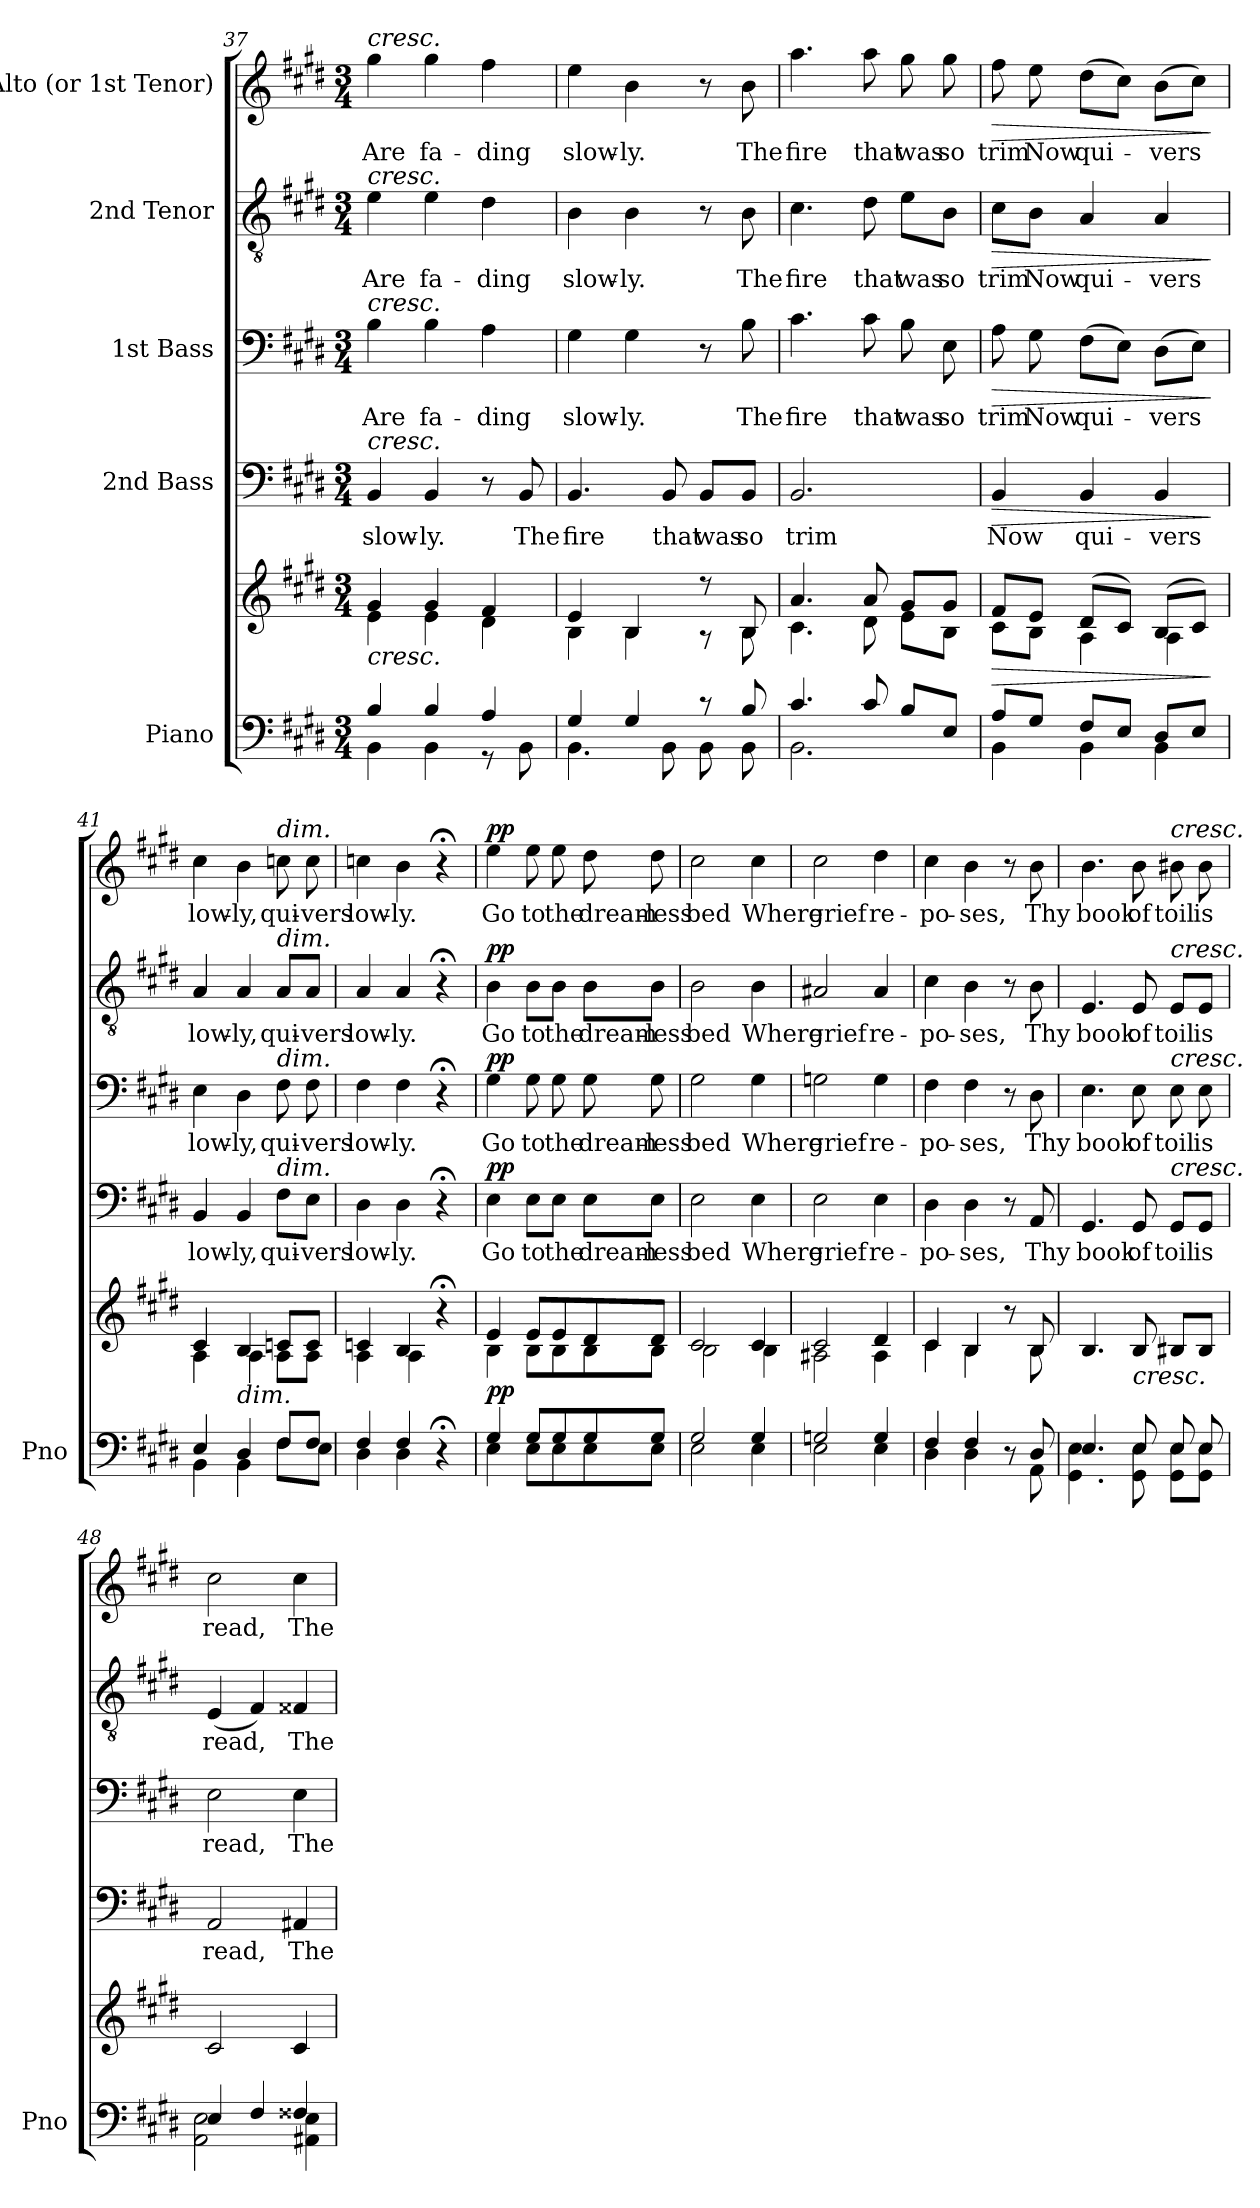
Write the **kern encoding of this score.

**kern	**kern	**dynam	**kern	**text	**dynam	**kern	**text	**dynam	**kern	**text	**dynam	**kern	**text	**dynam
*part5	*part5	*part5	*part4	*part4	*part4	*part3	*part3	*part3	*part2	*part2	*part2	*part1	*part1	*part1
*staff6	*staff5	*staff5/6	*staff4	*staff4	*staff4	*staff3	*staff3	*staff3	*staff2	*staff2	*staff2	*staff1	*staff1	*staff1
*I"Piano	*	*	*I"2nd Bass	*	*	*I"1st Bass	*	*	*I"2nd Tenor	*	*	*I"Alto (or 1st Tenor)	*	*
*I'Pno	*	*	*	*	*	*	*	*	*	*	*	*	*	*
*clefF4	*clefG2	*	*clefF4	*	*	*clefF4	*	*	*clefGv2	*	*	*clefG2	*	*
*k[f#c#g#d#]	*k[f#c#g#d#]	*	*k[f#c#g#d#]	*	*	*k[f#c#g#d#]	*	*	*k[f#c#g#d#]	*	*	*k[f#c#g#d#]	*	*
*M3/4	*M3/4	*	*M3/4	*	*	*M3/4	*	*	*M3/4	*	*	*M3/4	*	*
=37	=37	=37	=37	=37	=37	=37	=37	=37	=37	=37	=37	=37	=37	=37
*^	*^	*	*	*	*	*	*	*	*	*	*	*	*	*
!	!	!	!	!	!	!	!	!	!	!	!	!	!	!LO:TX:a:i:t=cresc.	!	!
!	!	!	!	!	!	!	!	!	!	!	!LO:TX:a:i:t=cresc.	!	!	!	!	!
!	!	!	!	!	!	!	!	!LO:TX:a:i:t=cresc.	!	!	!	!	!	!	!	!
!	!	!	!	!	!LO:TX:a:i:t=cresc.	!	!	!	!	!	!	!	!	!	!	!
!	!	!LO:TX:b:i:t=cresc.	!	!	!	!	!	!	!	!	!	!	!	!	!	!
!	!	!	!	!	!	!LO:LY:b	!	!	!LO:LY:b	!	!	!LO:LY:b	!	!	!LO:LY:b	!
4B/	4BB\	4g#/	4e\	.	4BB/	slow-	.	4B\	Are	.	4e\	Are	.	4gg#\	Are	.
!	!	!	!	!	!	!LO:LY:b	!	!	!LO:LY:b	!	!	!LO:LY:b	!	!	!LO:LY:b	!
4B/	4BB\	4g#/	4e\	.	4BB/	-ly.	.	4B\	fa-	.	4e\	fa-	.	4gg#\	fa-	.
!	!	!	!	!	!	!	!	!	!LO:LY:b	!	!	!LO:LY:b	!	!	!LO:LY:b	!
4A/	8r	4f#/	4d#\	.	8r	.	.	4A\	-ding	.	4d#\	-ding	.	4ff#\	-ding	.
!	!	!	!	!	!	!LO:LY:b	!	!	!	!	!	!	!	!	!	!
.	8BB\	.	.	.	8BB/	The	.	.	.	.	.	.	.	.	.	.
=38	=38	=38	=38	=38	=38	=38	=38	=38	=38	=38	=38	=38	=38	=38	=38	=38
!	!	!	!	!	!	!LO:LY:b	!	!	!LO:LY:b	!	!	!LO:LY:b	!	!	!LO:LY:b	!
4G#/	4.BB\	4e/	4B\	.	4.BB/	fire	.	4G#\	slow-	.	4B\	slow-	.	4ee\	slow-	.
!	!	!	!	!	!	!	!	!	!LO:LY:b	!	!	!LO:LY:b	!	!	!LO:LY:b	!
4G#/	.	4B/	4B\	.	.	.	.	4G#\	-ly.	.	4B\	-ly.	.	4b\	-ly.	.
!	!	!	!	!	!	!LO:LY:b	!	!	!	!	!	!	!	!	!	!
.	8BB\	.	.	.	8BB/	that	.	.	.	.	.	.	.	.	.	.
!	!	!	!	!	!	!LO:LY:b	!	!	!	!	!	!	!	!	!	!
8r	8BB\	8r	8r	.	8BB/L	was	.	8r	.	.	8r	.	.	8r	.	.
!	!	!	!	!	!	!LO:LY:b	!	!	!LO:LY:b	!	!	!LO:LY:b	!	!	!LO:LY:b	!
8B/	8BB\	8B/	8B\	.	8BB/J	so	.	8B\	The	.	8B\	The	.	8b\	The	.
=39	=39	=39	=39	=39	=39	=39	=39	=39	=39	=39	=39	=39	=39	=39	=39	=39
!	!	!	!	!	!	!LO:LY:b	!	!	!LO:LY:b	!	!	!LO:LY:b	!	!	!LO:LY:b	!
4.c#/	2.BB\	4.a/	4.c#\	.	2.BB/	trim	.	4.c#\	fire	.	4.c#\	fire	.	4.aa\	fire	.
!	!	!	!	!	!	!	!	!	!LO:LY:b	!	!	!LO:LY:b	!	!	!LO:LY:b	!
8c#/	.	8a/	8d#\	.	.	.	.	8c#\	that	.	8d#\	that	.	8aa\	that	.
!	!	!	!	!	!	!	!	!	!LO:LY:b	!	!	!LO:LY:b	!	!	!LO:LY:b	!
8B/L	.	8g#/L	8e\L	.	.	.	.	8B\	was	.	8e\L	was	.	8gg#\	was	.
!	!	!	!	!	!	!	!	!	!LO:LY:b	!	!	!LO:LY:b	!	!	!LO:LY:b	!
8E/J	.	8g#/J	8B\J	.	.	.	.	8E\	so	.	8B\J	so	.	8gg#\	so	.
!!LO:PB:g=z
=40	=40	=40	=40	=40	=40	=40	=40	=40	=40	=40	=40	=40	=40	=40	=40	=40
!	!	!	!	!LO:HP:b	!	!LO:LY:b	!LO:HP:b	!	!LO:LY:b	!LO:HP:b	!	!LO:LY:b	!LO:HP:b	!	!LO:LY:b	!LO:HP:b
8A/L	4BB\	8f#/L	8c#\L	>	4BB/	Now	>	8A\	trim	>	8c#\L	trim	>	8ff#\	trim	>
!	!	!	!	!	!	!	!	!	!LO:LY:b	!	!	!LO:LY:b	!	!	!LO:LY:b	!
8G#/J	.	8e/J	8B\J	.	.	.	.	8G#\	Now	.	8B\J	Now	.	8ee\	Now	.
!	!	!	!	!	!	!LO:LY:b	!	!	!LO:LY:b	!	!	!LO:LY:b	!	!	!LO:LY:b	!
8F#/L	4BB\	(>8d#/L	4A\	.	4BB/	qui-	.	(>8F#\L	qui-	.	4A/	qui-	.	(>8dd#\L	qui-	.
8E/J	.	8c#/J)	.	.	.	.	.	8E\J)	.	.	.	.	.	8cc#\J)	.	.
!	!	!	!	!	!	!LO:LY:b	!	!	!LO:LY:b	!	!	!LO:LY:b	!	!	!LO:LY:b	!
8D#/L	4BB\	(>8B/L	4A\	.	4BB/	-vers	.	(>8D#\L	-vers	.	4A/	-vers	.	(>8b\L	-vers	.
8E/J	.	8c#/J)	.	.	.	.	.	8E\J)	.	.	.	.	.	8cc#\J)	.	.
*v	*v	*	*	*	*	*	*	*	*	*	*	*	*	*	*	*
*	*v	*v	*	*	*	*	*	*	*	*	*	*	*	*	*
.	.	]	.	.	]	.	.	]	.	.	]	.	.	]
=41	=41	=41	=41	=41	=41	=41	=41	=41	=41	=41	=41	=41	=41	=41
*^	*^	*	*	*	*	*	*	*	*	*	*	*	*	*
!	!	!	!	!	!	!LO:LY:b	!	!	!LO:LY:b	!	!	!LO:LY:b	!	!	!LO:LY:b	!
4E/	4BB\	4c#/	4A\	.	4BB/	low-	.	4E\	low-	.	4A/	low-	.	4cc#\	low-	.
!	!	!LO:TX:b:i:t=dim.	!	!	!	!	!	!	!	!	!	!	!	!	!	!
!	!	!	!	!	!	!LO:LY:b	!	!	!LO:LY:b	!	!	!LO:LY:b	!	!	!LO:LY:b	!
4D#/	4BB\	4B/	4A\	.	4BB/	-ly,	.	4D#\	-ly,	.	4A/	-ly,	.	4b\	-ly,	.
!	!	!	!	!	!	!	!	!	!	!	!	!	!	!LO:TX:a:i:t=dim.	!	!
!	!	!	!	!	!	!	!	!	!	!	!LO:TX:a:i:t=dim.	!	!	!	!	!
!	!	!	!	!	!	!	!	!LO:TX:a:i:t=dim.	!	!	!	!	!	!	!	!
!	!	!	!	!	!LO:TX:a:i:t=dim.	!	!	!	!	!	!	!	!	!	!	!
!	!	!	!	!	!	!LO:LY:b	!	!	!LO:LY:b	!	!	!LO:LY:b	!	!	!LO:LY:b	!
8F#/L	8F#\L	8cn/L	8A\L	.	8F#\L	qui-	.	8F#\	qui-	.	8A/L	qui-	.	8ccn\	qui-	.
!	!	!	!	!	!	!LO:LY:b	!	!	!LO:LY:b	!	!	!LO:LY:b	!	!	!LO:LY:b	!
8F#/J	8E\J	8c/J	8A\J	.	8E\J	-vers	.	8F#\	-vers	.	8A/J	-vers	.	8cc\	-vers	.
=42	=42	=42	=42	=42	=42	=42	=42	=42	=42	=42	=42	=42	=42	=42	=42	=42
!	!	!	!	!	!	!LO:LY:b	!	!	!LO:LY:b	!	!	!LO:LY:b	!	!	!LO:LY:b	!
4F#/	4D#\	4cn/	4A\	.	4D#\	low-	.	4F#\	low-	.	4A/	low-	.	4ccn\	low-	.
!	!	!	!	!	!	!LO:LY:b	!	!	!LO:LY:b	!	!	!LO:LY:b	!	!	!LO:LY:b	!
4F#/	4D#\	4B/	4A\	.	4D#\	-ly.	.	4F#\	-ly.	.	4A/	-ly.	.	4b\	-ly.	.
4r;<	4ryy	4r;<	4ryy	.	4r;<	.	.	4r;<	.	.	4r;<	.	.	4r;<	.	.
=43	=43	=43	=43	=43	=43	=43	=43	=43	=43	=43	=43	=43	=43	=43	=43	=43
!	!	!	!	!LO:DY:a=2	!	!LO:LY:b	!LO:DY:a	!	!LO:LY:b	!LO:DY:a	!	!LO:LY:b	!LO:DY:a	!	!LO:LY:b	!LO:DY:a
4G#/	4E\	4e/	4B\	pp	4E\	Go	pp	4G#\	Go	pp	4B\	Go	pp	4ee\	Go	pp
!	!	!	!	!	!	!LO:LY:b	!	!	!LO:LY:b	!	!	!LO:LY:b	!	!	!LO:LY:b	!
8G#/L	8E\L	8e/L	8B\L	.	8E\L	to	.	8G#\	to	.	8B\L	to	.	8ee\	to	.
!	!	!	!	!	!	!LO:LY:b	!	!	!LO:LY:b	!	!	!LO:LY:b	!	!	!LO:LY:b	!
8G#/	8E\	8e/	8B\	.	8E\J	the	.	8G#\	the	.	8B\J	the	.	8ee\	the	.
!	!	!	!	!	!	!LO:LY:b	!	!	!LO:LY:b	!	!	!LO:LY:b	!	!	!LO:LY:b	!
8G#/	8E\	8d#/	8B\	.	8E\L	dream-	.	8G#\	dream-	.	8B\L	dream-	.	8dd#\	dream-	.
!	!	!	!	!	!	!LO:LY:b	!	!	!LO:LY:b	!	!	!LO:LY:b	!	!	!LO:LY:b	!
8G#/J	8E\J	8d#/J	8B\J	.	8E\J	-less	.	8G#\	-less	.	8B\J	-less	.	8dd#\	-less	.
=44	=44	=44	=44	=44	=44	=44	=44	=44	=44	=44	=44	=44	=44	=44	=44	=44
!	!	!	!	!	!	!LO:LY:b	!	!	!LO:LY:b	!	!	!LO:LY:b	!	!	!LO:LY:b	!
2G#/	2E\	2c#/	2B\	.	2E\	bed	.	2G#\	bed	.	2B\	bed	.	2cc#\	bed	.
!	!	!	!	!	!	!LO:LY:b	!	!	!LO:LY:b	!	!	!LO:LY:b	!	!	!LO:LY:b	!
4G#/	4E\	4c#/	4B\	.	4E\	Where	.	4G#\	Where	.	4B\	Where	.	4cc#\	Where	.
!!LO:LB:g=z
=45	=45	=45	=45	=45	=45	=45	=45	=45	=45	=45	=45	=45	=45	=45	=45	=45
!	!	!	!	!	!	!LO:LY:b	!	!	!LO:LY:b	!	!	!LO:LY:b	!	!	!LO:LY:b	!
2Gn/	2E\	2c#/	2A#X\	.	2E\	grief	.	2Gn\	grief	.	2A#X/	grief	.	2cc#\	grief	.
!	!	!	!	!	!	!LO:LY:b	!	!	!LO:LY:b	!	!	!LO:LY:b	!	!	!LO:LY:b	!
4G/	4E\	4d#/	4A#\	.	4E\	re-	.	4G\	re-	.	4A#/	re-	.	4dd#\	re-	.
=46	=46	=46	=46	=46	=46	=46	=46	=46	=46	=46	=46	=46	=46	=46	=46	=46
!	!	!	!	!	!	!LO:LY:b	!	!	!LO:LY:b	!	!	!LO:LY:b	!	!	!LO:LY:b	!
4F#/	4D#\	4c#/	4c#\	.	4D#\	-po-	.	4F#\	-po-	.	4c#\	-po-	.	4cc#\	-po-	.
!	!	!	!	!	!	!LO:LY:b	!	!	!LO:LY:b	!	!	!LO:LY:b	!	!	!LO:LY:b	!
4F#/	4D#\	4B/	4B\	.	4D#\	-ses,	.	4F#\	-ses,	.	4B\	-ses,	.	4b\	-ses,	.
8r	8ryy	8r	8ryy	.	8r	.	.	8r	.	.	8r	.	.	8r	.	.
!	!	!	!	!	!	!LO:LY:b	!	!	!LO:LY:b	!	!	!LO:LY:b	!	!	!LO:LY:b	!
8D#/	8AA\	8B/	8B\	.	8AA/	Thy	.	8D#\	Thy	.	8B\	Thy	.	8b\	Thy	.
=47	=47	=47	=47	=47	=47	=47	=47	=47	=47	=47	=47	=47	=47	=47	=47	=47
!	!	!	!	!	!	!LO:LY:b	!	!	!LO:LY:b	!	!	!LO:LY:b	!	!	!LO:LY:b	!
*	*	*v	*v	*	*	*	*	*	*	*	*	*	*	*	*	*
4.E/	4.GG#\ 4.E\	4.B/	.	4.GG#/	book	.	4.E\	book	.	4.E/	book	.	4.b\	book	.
!	!	!LO:TX:b:i:t=cresc.	!	!	!	!	!	!	!	!	!	!	!	!	!
!	!	!	!	!	!LO:LY:b	!	!	!LO:LY:b	!	!	!LO:LY:b	!	!	!LO:LY:b	!
8E/	8GG#\ 8E\	8B/	.	8GG#/	of	.	8E\	of	.	8E/	of	.	8b\	of	.
!	!	!	!	!	!	!	!	!	!	!	!	!	!LO:TX:a:i:t=cresc.	!	!
!	!	!	!	!	!	!	!	!	!	!LO:TX:a:i:t=cresc.	!	!	!	!	!
!	!	!	!	!	!	!	!LO:TX:a:i:t=cresc.	!	!	!	!	!	!	!	!
!	!	!	!	!LO:TX:a:i:t=cresc.	!	!	!	!	!	!	!	!	!	!	!
!	!	!	!	!	!LO:LY:b	!	!	!LO:LY:b	!	!	!LO:LY:b	!	!	!LO:LY:b	!
8E/	8GG#\ 8E\L	8B#X/L	.	8GG#/L	toil	.	8E\	toil	.	8E/L	toil	.	8b#X\	toil	.
!	!	!	!	!	!LO:LY:b	!	!	!LO:LY:b	!	!	!LO:LY:b	!	!	!LO:LY:b	!
8E/	8GG#\ 8E\J	8B#/J	.	8GG#/J	is	.	8E\	is	.	8E/J	is	.	8b#\	is	.
=48	=48	=48	=48	=48	=48	=48	=48	=48	=48	=48	=48	=48	=48	=48	=48
!	!	!	!	!	!LO:LY:b	!	!	!LO:LY:b	!	!	!LO:LY:b	!	!	!LO:LY:b	!
4E/	2AA\ 2E\	2c#/	.	2AA/	read,	.	2E\	read,	.	(<4E/	read,	.	2cc#\	read,	.
4F#/	.	.	.	.	.	.	.	.	.	4F#/)	.	.	.	.	.
!	!	!	!	!	!LO:LY:b	!	!	!LO:LY:b	!	!	!LO:LY:b	!	!	!LO:LY:b	!
4F##X/	4AA#X\ 4E\	4c#/	.	4AA#X/	The	.	4E\	The	.	4F##X/	The	.	4cc#\	The	.
*v	*v	*	*	*	*	*	*	*	*	*	*	*	*	*	*
=	=	=	=	=	=	=	=	=	=	=	=	=	=	=
*-	*-	*-	*-	*-	*-	*-	*-	*-	*-	*-	*-	*-	*-	*-
